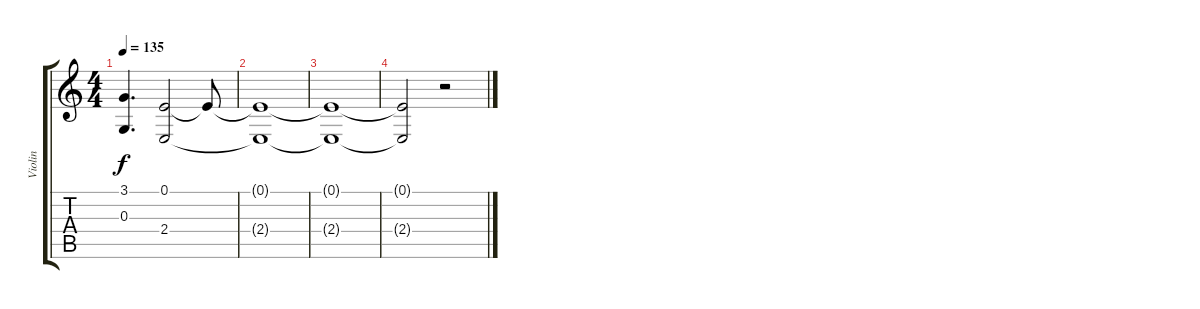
\track ("Violin" "Violin") {instrument cello}
\staff {score tabs}
\tuning (E4 B3 G3 D3 A2 E2) {hide}
\ts (4 4)
\tempo 135
\clef g2
\ks c
(3.1 0.3).4{d dy f} (0.1 2.4).2 0.1{t}.8 |
(0.1{t} 2.4{t}).1 |
(0.1{t} 2.4{t}).1 |
(0.1{t} 2.4{t}).2 r.2
